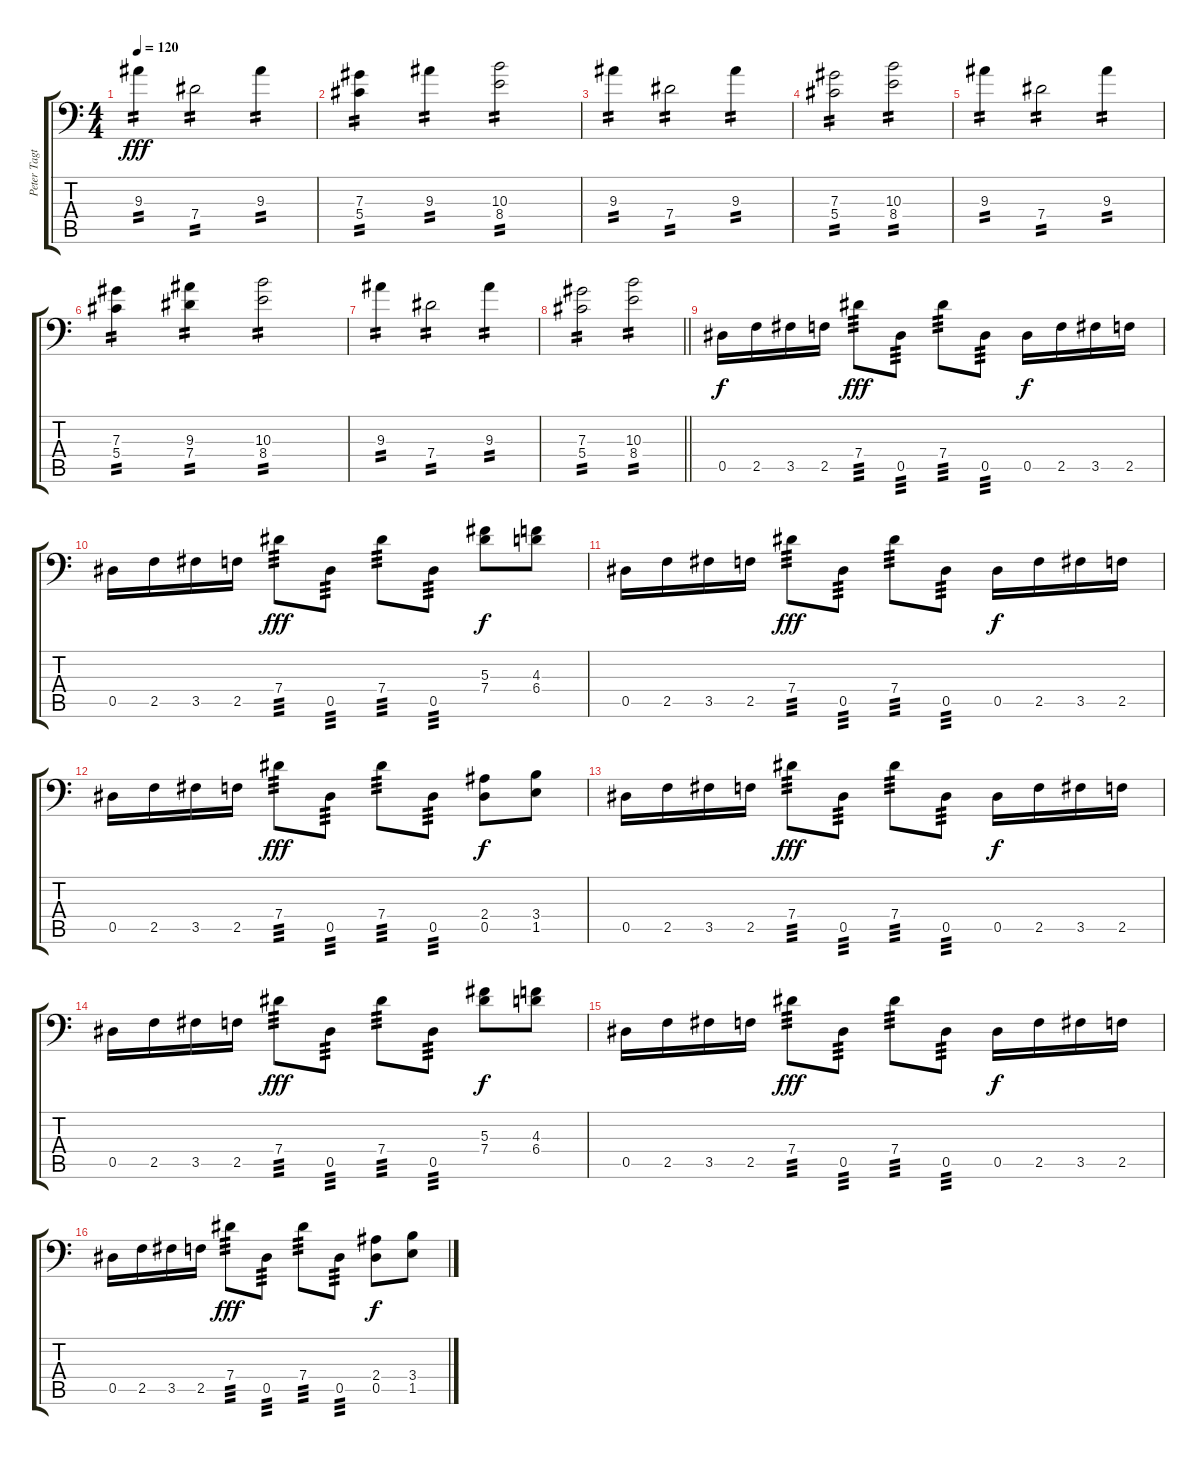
\track ("Peter Tagtgren" "Peter Tagt") {instrument distortionguitar}
\staff {score tabs}
\tuning (Bb3 F3 Db3 Ab2 Eb2 Bb1) {hide}
\ts (4 4)
\tempo 120
\clef f4
\ks c
9.3.4{tp 2 dy fff} 7.4.2{tp 2} 9.3.4{tp 2} |
(7.3 5.4).4{tp 2} 9.3.4{tp 2} (10.3 8.4).2{tp 2} |
9.3.4{tp 2} 7.4.2{tp 2} 9.3.4{tp 2} |
(7.3 5.4).2{tp 2} (10.3 8.4).2{tp 2} |
9.3.4{tp 2} 7.4.2{tp 2} 9.3.4{tp 2} |
(7.3 5.4).4{tp 2} (9.3 7.4).4{tp 2} (10.3 8.4).2{tp 2} |
9.3.4{tp 2} 7.4.2{tp 2} 9.3.4{tp 2} |
\barLineRight lightlight
(7.3 5.4).2{tp 2} (10.3 8.4).2{tp 2} |
0.5.16{dy f} 2.5.16 3.5.16 2.5.16 7.4.8{tp 3 dy fff} 0.5.8{tp 3} 7.4.8{tp 3} 0.5.8{tp 3} 0.5.16{dy f} 2.5.16 3.5.16 2.5.16 |
0.5.16 2.5.16 3.5.16 2.5.16 7.4.8{tp 3 dy fff} 0.5.8{tp 3} 7.4.8{tp 3} 0.5.8{tp 3} (5.3 7.4).8{dy f} (4.3 6.4).8 |
0.5.16 2.5.16 3.5.16 2.5.16 7.4.8{tp 3 dy fff} 0.5.8{tp 3} 7.4.8{tp 3} 0.5.8{tp 3} 0.5.16{dy f} 2.5.16 3.5.16 2.5.16 |
0.5.16 2.5.16 3.5.16 2.5.16 7.4.8{tp 3 dy fff} 0.5.8{tp 3} 7.4.8{tp 3} 0.5.8{tp 3} (2.4 0.5).8{dy f} (3.4 1.5).8 |
0.5.16 2.5.16 3.5.16 2.5.16 7.4.8{tp 3 dy fff} 0.5.8{tp 3} 7.4.8{tp 3} 0.5.8{tp 3} 0.5.16{dy f} 2.5.16 3.5.16 2.5.16 |
0.5.16 2.5.16 3.5.16 2.5.16 7.4.8{tp 3 dy fff} 0.5.8{tp 3} 7.4.8{tp 3} 0.5.8{tp 3} (5.3 7.4).8{dy f} (4.3 6.4).8 |
0.5.16 2.5.16 3.5.16 2.5.16 7.4.8{tp 3 dy fff} 0.5.8{tp 3} 7.4.8{tp 3} 0.5.8{tp 3} 0.5.16{dy f} 2.5.16 3.5.16 2.5.16 |
0.5.16 2.5.16 3.5.16 2.5.16 7.4.8{tp 3 dy fff} 0.5.8{tp 3} 7.4.8{tp 3} 0.5.8{tp 3} (2.4 0.5).8{dy f} (3.4 1.5).8
